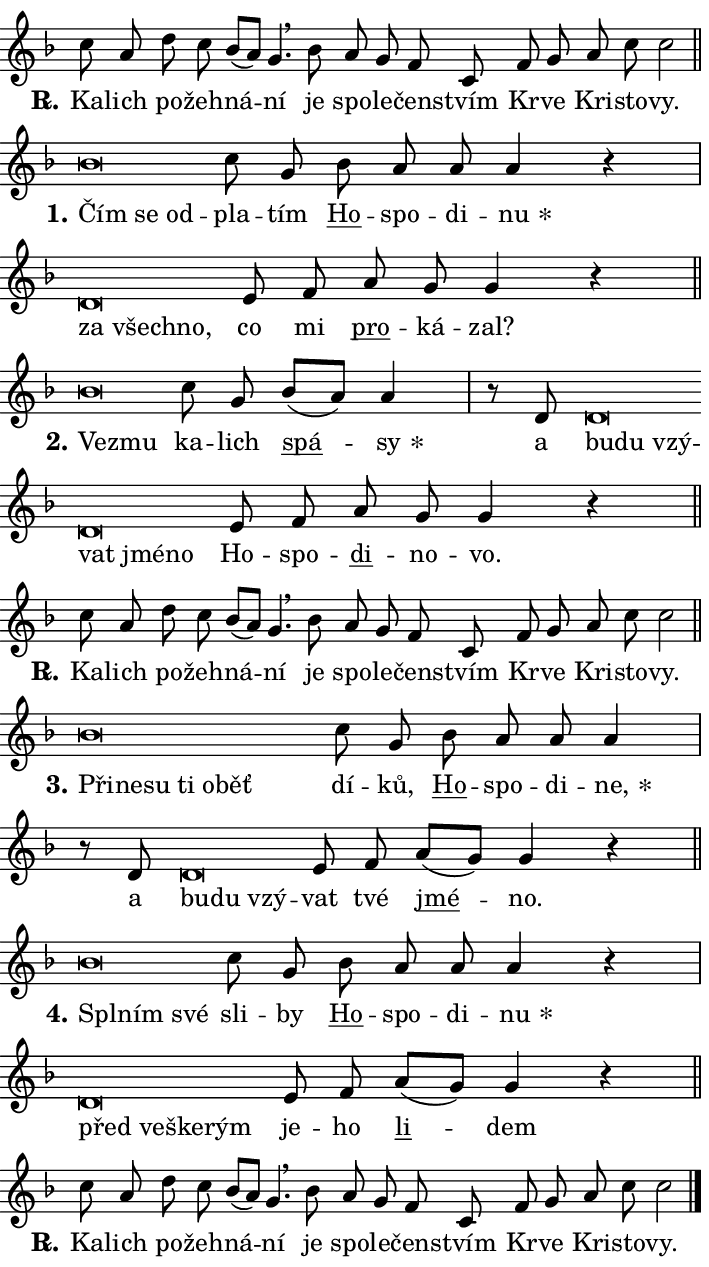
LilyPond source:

\version "2.24.0"
\header { tagline = "" }
\paper {
  indent = 0\cm
  top-margin = 0\cm
  right-margin = 0.13\cm % to fit lyric hyphens
  bottom-margin = 0\cm
  left-margin = 0\cm
  paper-width = 12\cm
  page-breaking = #ly:one-page-breaking
  system-system-spacing.basic-distance = #11
  score-system-spacing.basic-distance = #11
  ragged-last = ##f
}


%% Author: Thomas Morley
%% https://lists.gnu.org/archive/html/lilypond-user/2020-05/msg00002.html
#(define (line-position grob)
"Returns position of @var[grob} in current system:
   @code{'start}, if at first time-step
   @code{'end}, if at last time-step
   @code{'middle} otherwise
"
  (let* ((col (ly:item-get-column grob))
         (ln (ly:grob-object col 'left-neighbor))
         (rn (ly:grob-object col 'right-neighbor))
         (col-to-check-left (if (ly:grob? ln) ln col))
         (col-to-check-right (if (ly:grob? rn) rn col))
         (break-dir-left
           (and
             (ly:grob-property col-to-check-left 'non-musical #f)
             (ly:item-break-dir col-to-check-left)))
         (break-dir-right
           (and
             (ly:grob-property col-to-check-right 'non-musical #f)
             (ly:item-break-dir col-to-check-right))))
        (cond ((eqv? 1 break-dir-left) 'start)
              ((eqv? -1 break-dir-right) 'end)
              (else 'middle))))

#(define (tranparent-at-line-position vctor)
  (lambda (grob)
  "Relying on @code{line-position} select the relevant enry from @var{vctor}.
Used to determine transparency,"
    (case (line-position grob)
      ((end) (not (vector-ref vctor 0)))
      ((middle) (not (vector-ref vctor 1)))
      ((start) (not (vector-ref vctor 2))))))

noteHeadBreakVisibility =
#(define-music-function (break-visibility)(vector?)
"Makes @code{NoteHead}s transparent relying on @var{break-visibility}"
#{
  \override NoteHead.transparent =
    #(tranparent-at-line-position break-visibility)
#})

#(define delete-ledgers-for-transparent-note-heads
  (lambda (grob)
    "Reads whether a @code{NoteHead} is transparent.
If so this @code{NoteHead} is removed from @code{'note-heads} from
@var{grob}, which is supposed to be @code{LedgerLineSpanner}.
As a result ledgers are not printed for this @code{NoteHead}"
    (let* ((nhds-array (ly:grob-object grob 'note-heads))
           (nhds-list
             (if (ly:grob-array? nhds-array)
                 (ly:grob-array->list nhds-array)
                 '()))
           ;; Relies on the transparent-property being done before
           ;; Staff.LedgerLineSpanner.after-line-breaking is executed.
           ;; This is fragile ...
           (to-keep
             (remove
               (lambda (nhd)
                 (ly:grob-property nhd 'transparent #f))
               nhds-list)))
      ;; TODO find a better method to iterate over grob-arrays, similiar
      ;; to filter/remove etc for lists
      ;; For now rebuilt from scratch
      (set! (ly:grob-object grob 'note-heads)  '())
      (for-each
        (lambda (nhd)
          (ly:pointer-group-interface::add-grob grob 'note-heads nhd))
        to-keep))))

squashNotes = {
  \override NoteHead.X-extent = #'(-0.2 . 0.2)
  \override NoteHead.Y-extent = #'(-0.75 . 0)
  \override NoteHead.stencil =
    #(lambda (grob)
       (let ((pos (ly:grob-property grob 'staff-position)))
         (begin
           (if (< pos -7) (display "ERROR: Lower brevis then expected\n") (display ""))
           (if (<= pos -6) ly:text-interface::print ly:note-head::print))))
}
unSquashNotes = {
  \revert NoteHead.X-extent
  \revert NoteHead.Y-extent
  \revert NoteHead.stencil
}

hideNotes = \noteHeadBreakVisibility #begin-of-line-visible
unHideNotes = \noteHeadBreakVisibility #all-visible

% work-around for resetting accidentals
% https://lilypond.org/doc/v2.23/Documentation/notation/displaying-rhythms#unmetered-music
cadenzaMeasure = {
  \cadenzaOff
  \partial 1024 s1024
  \cadenzaOn
}

#(define-markup-command (accent layout props text) (markup?)
  "Underline accented syllable"
  (interpret-markup layout props
    #{\markup \override #'(offset . 4.3) \underline { #text }#}))

responsum = \markup \concat {
  "R" \hspace #-1.05 \path #0.1 #'((moveto 0 0.07) (lineto 0.9 0.8)) \hspace #0.05 "."
}

spaceSize = #0.6828661417322834 % exact space size for TeX Gyre Schola

\layout {
  \context {
    \Staff
    \remove "Time_signature_engraver"
    \override LedgerLineSpanner.after-line-breaking = #delete-ledgers-for-transparent-note-heads
  }
  \context {
    \Lyrics {
      \override LyricSpace.minimum-distance = \spaceSize
      \override LyricText.font-name = #"TeX Gyre Schola"
      \override LyricText.font-size = 1
      \override StanzaNumber.font-name = #"TeX Gyre Schola Bold"
      \override StanzaNumber.font-size = 1
    }
  }
  \context {
    \Score 
    \override NoteHead.text =
      #(lambda (grob) 
        (let ((pos (ly:grob-property grob 'staff-position)))
          #{\markup {
            \combine
              \halign #-0.55 \raise #(if (= pos -6) 0 0.5) \override #'(thickness . 2) \draw-line #'(3.2 . 0)
              \musicglyph "noteheads.sM1"
          }#}))
  }
}

% magnetic-lyrics.ily
%
%   written by
%     Jean Abou Samra <jean@abou-samra.fr>
%     Werner Lemberg <wl@gnu.org>
%
%   adapted by
%     Jiri Hon <jiri.hon@gmail.com>
%
% Version 2022-Apr-15

% https://www.mail-archive.com/lilypond-user@gnu.org/msg149350.html

#(define (Left_hyphen_pointer_engraver context)
   "Collect syllable-hyphen-syllable occurrences in lyrics and store
them in properties.  This engraver only looks to the left.  For
example, if the lyrics input is @code{foo -- bar}, it does the
following.

@itemize @bullet
@item
Set the @code{text} property of the @code{LyricHyphen} grob between
@q{foo} and @q{bar} to @code{foo}.

@item
Set the @code{left-hyphen} property of the @code{LyricText} grob with
text @q{foo} to the @code{LyricHyphen} grob between @q{foo} and
@q{bar}.
@end itemize

Use this auxiliary engraver in combination with the
@code{lyric-@/text::@/apply-@/magnetic-@/offset!} hook."
   (let ((hyphen #f)
         (text #f))
     (make-engraver
      (acknowledgers
       ((lyric-syllable-interface engraver grob source-engraver)
        (set! text grob)))
      (end-acknowledgers
       ((lyric-hyphen-interface engraver grob source-engraver)
        ;(when (not (grob::has-interface grob 'lyric-space-interface))
          (set! hyphen grob)));)
      ((stop-translation-timestep engraver)
       (when (and text hyphen)
         (ly:grob-set-object! text 'left-hyphen hyphen))
       (set! text #f)
       (set! hyphen #f)))))

#(define (lyric-text::apply-magnetic-offset! grob)
   "If the space between two syllables is less than the value in
property @code{LyricText@/.details@/.squash-threshold}, move the right
syllable to the left so that it gets concatenated with the left
syllable.

Use this function as a hook for
@code{LyricText@/.after-@/line-@/breaking} if the
@code{Left_@/hyphen_@/pointer_@/engraver} is active."
   (let ((hyphen (ly:grob-object grob 'left-hyphen #f)))
     (when hyphen
       (let ((left-text (ly:spanner-bound hyphen LEFT)))
         (when (grob::has-interface left-text 'lyric-syllable-interface)
           (let* ((common (ly:grob-common-refpoint grob left-text X))
                  (this-x-ext (ly:grob-extent grob common X))
                  (left-x-ext
                   (begin
                     ;; Trigger magnetism for left-text.
                     (ly:grob-property left-text 'after-line-breaking)
                     (ly:grob-extent left-text common X)))
                  ;; `delta` is the gap width between two syllables.
                  (delta (- (interval-start this-x-ext)
                            (interval-end left-x-ext)))
                  (details (ly:grob-property grob 'details))
                  (threshold (assoc-get 'squash-threshold details 0.2)))
             (when (< delta threshold)
               (let* (;; We have to manipulate the input text so that
                      ;; ligatures crossing syllable boundaries are not
                      ;; disabled.  For languages based on the Latin
                      ;; script this is essentially a beautification.
                      ;; However, for non-Western scripts it can be a
                      ;; necessity.
                      (lt (ly:grob-property left-text 'text))
                      (rt (ly:grob-property grob 'text))
                      (is-space (grob::has-interface hyphen 'lyric-space-interface))
                      (space (if is-space " " ""))
                      (extra-delta (if is-space spaceSize 0))
                      ;; Append new syllable.
                      (ltrt-space (if (and (string? lt) (string? rt))
                                (string-append lt space rt)
                                (make-concat-markup (list lt space rt))))
                      ;; Right-align `ltrt` to the right side.
                      (ltrt-space-markup (grob-interpret-markup
                               grob
                               (make-translate-markup
                                (cons (interval-length this-x-ext) 0)
                                (make-right-align-markup ltrt-space)))))
                 (begin
                   ;; Don't print `left-text`.
                   (ly:grob-set-property! left-text 'stencil #f)
                   ;; Set text and stencil (which holds all collected
                   ;; syllables so far) and shift it to the left.
                   (ly:grob-set-property! grob 'text ltrt-space)
                   (ly:grob-set-property! grob 'stencil ltrt-space-markup)
                   (ly:grob-translate-axis! grob (- (- delta extra-delta)) X))))))))))


#(define (lyric-hyphen::displace-bounds-first grob)
   ;; Make very sure this callback isn't triggered too early.
   (let ((left (ly:spanner-bound grob LEFT))
         (right (ly:spanner-bound grob RIGHT)))
     (ly:grob-property left 'after-line-breaking)
     (ly:grob-property right 'after-line-breaking)
     (ly:lyric-hyphen::print grob)))

squashThreshold = #0.4

\layout {
  \context {
    \Lyrics
    \consists #Left_hyphen_pointer_engraver
    \override LyricText.after-line-breaking =
      #lyric-text::apply-magnetic-offset!
    \override LyricHyphen.stencil = #lyric-hyphen::displace-bounds-first
    \override LyricText.details.squash-threshold = \squashThreshold
    \override LyricHyphen.minimum-distance = 0
    \override LyricHyphen.minimum-length = \squashThreshold
  }
}

squashText = \override LyricText.details.squash-threshold = 9999
unSquashText = \override LyricText.details.squash-threshold = \squashThreshold

leftText = \override LyricText.self-alignment-X = #LEFT
unLeftText = \revert LyricText.self-alignment-X

starOffset = #(lambda (grob) 
                (let ((x_offset (ly:self-alignment-interface::aligned-on-x-parent grob)))
                  (if (= x_offset 0) 0 (+ x_offset 1.2))))

star = #(define-music-function (syllable)(string?)
"Append star separator at the end of a syllable"
#{
  \once \override LyricText.X-offset = #starOffset
  \lyricmode { \markup {
    #syllable
    \override #'((font-name . "TeX Gyre Schola Bold")) \hspace #0.2 \lower #0.65 \larger "*"
  } }
#})

starAccent = #(define-music-function (syllable)(string?)
"Append star separator at the end of a syllable and make accent"
#{
  \once \override LyricText.X-offset = #starOffset
  \lyricmode { \markup {
    \accent #syllable
    \override #'((font-name . "TeX Gyre Schola Bold")) \hspace #0.2 \lower #0.65 \larger "*"
  } }
#})

breath = #(define-music-function (syllable)(string?)
"Append breathing indicator at the end of a syllable"
#{
  \lyricmode { \markup { #syllable "+" } }
#})

optionalBreath = #(define-music-function (syllable)(string?)
"Append optional breathing indicator at the end of a syllable"
#{
  \lyricmode { \markup { #syllable "(+)" } }
#})


\score {
    <<
        \new Voice = "melody" { \cadenzaOn \key f \major \relative { c''8 a d c bes[( a)] g4. \breathe \bar "" bes8 a g \bar "" f c \bar "" f g \bar "" a c c2 \cadenzaMeasure \bar "||" \break } }
        \new Lyrics \lyricsto "melody" { \lyricmode { \set stanza = \responsum
Ka -- lich po -- žeh -- ná -- ní je spo -- le -- čen -- stvím Kr -- ve Kri -- sto -- vy. } }
    >>
    \layout {}
}

\score {
    <<
        \new Voice = "melody" { \cadenzaOn \key f \major \relative { \squashNotes bes'\breve*1/16 \hideNotes \breve*1/16 \breve*1/16 \bar "" \unHideNotes \unSquashNotes c8 g \bar "" bes a a a4 r \cadenzaMeasure \bar "|" \squashNotes d,\breve*1/16 \hideNotes \breve*1/16 \breve*1/16 \bar "" \unHideNotes \unSquashNotes e8 f \bar "" a g g4 r \cadenzaMeasure \bar "||" \break } }
        \new Lyrics \lyricsto "melody" { \lyricmode { \set stanza = "1."
\leftText Čím \squashText se od -- \unLeftText \unSquashText pla -- tím \markup \accent Ho -- spo -- di -- \star nu \leftText za \squashText všech -- no, \unLeftText \unSquashText co mi \markup \accent pro -- ká -- zal? } }
    >>
    \layout {}
}

\score {
    <<
        \new Voice = "melody" { \cadenzaOn \key f \major \relative { \squashNotes bes'\breve*1/16 \hideNotes \breve*1/16 \bar "" \unHideNotes \unSquashNotes c8 g \bar "" bes[( a)] a4 \cadenzaMeasure \bar "|" r8 d,8 \squashNotes d\breve*1/16 \hideNotes \breve*1/16 \bar "" \breve*1/16 \bar "" \breve*1/16 \bar "" \breve*1/16 \breve*1/16 \bar "" \unHideNotes \unSquashNotes e8 f \bar "" a g g4 r \cadenzaMeasure \bar "||" \break } }
        \new Lyrics \lyricsto "melody" { \lyricmode { \set stanza = "2."
\leftText Ve -- \squashText zmu \unLeftText \unSquashText ka -- lich \markup \accent spá -- \star sy a \leftText bu -- \squashText du vzý -- vat jmé -- no \unLeftText \unSquashText Ho -- spo -- \markup \accent di -- no -- vo. } }
    >>
    \layout {}
}

\score {
    <<
        \new Voice = "melody" { \cadenzaOn \key f \major \relative { c''8 a d c bes[( a)] g4. \breathe \bar "" bes8 a g \bar "" f c \bar "" f g \bar "" a c c2 \cadenzaMeasure \bar "||" \break } }
        \new Lyrics \lyricsto "melody" { \lyricmode { \set stanza = \responsum
Ka -- lich po -- žeh -- ná -- ní je spo -- le -- čen -- stvím Kr -- ve Kri -- sto -- vy. } }
    >>
    \layout {}
}

\score {
    <<
        \new Voice = "melody" { \cadenzaOn \key f \major \relative { \squashNotes bes'\breve*1/16 \hideNotes \breve*1/16 \bar "" \breve*1/16 \bar "" \breve*1/16 \bar "" \breve*1/16 \breve*1/16 \bar "" \unHideNotes \unSquashNotes c8 g \bar "" bes a a a4 \cadenzaMeasure \bar "|" r8 d,8 \squashNotes d\breve*1/16 \hideNotes \breve*1/16 \breve*1/16 \bar "" \unHideNotes \unSquashNotes e8 f \bar "" a[( g)] g4 r \cadenzaMeasure \bar "||" \break } }
        \new Lyrics \lyricsto "melody" { \lyricmode { \set stanza = "3."
\leftText Při -- \squashText ne -- su ti o -- běť \unLeftText \unSquashText dí -- ků, \markup \accent Ho -- spo -- di -- \star ne, a \leftText bu -- \squashText du vzý -- \unLeftText \unSquashText vat tvé \markup \accent jmé -- no. } }
    >>
    \layout {}
}

\score {
    <<
        \new Voice = "melody" { \cadenzaOn \key f \major \relative { \squashNotes bes'\breve*1/16 \hideNotes \breve*1/16 \breve*1/16 \bar "" \unHideNotes \unSquashNotes c8 g \bar "" bes a a a4 r \cadenzaMeasure \bar "|" \squashNotes d,\breve*1/16 \hideNotes \breve*1/16 \bar "" \breve*1/16 \breve*1/16 \bar "" \unHideNotes \unSquashNotes e8 f \bar "" a[( g)] g4 r \cadenzaMeasure \bar "||" \break } }
        \new Lyrics \lyricsto "melody" { \lyricmode { \set stanza = "4."
\leftText Spl -- \squashText ním své \unLeftText \unSquashText sli -- by \markup \accent Ho -- spo -- di -- \star nu \leftText před \squashText ve -- ške -- rým \unLeftText \unSquashText je -- ho \markup \accent li -- dem } }
    >>
    \layout {}
}

\score {
    <<
        \new Voice = "melody" { \cadenzaOn \key f \major \relative { c''8 a d c bes[( a)] g4. \breathe \bar "" bes8 a g \bar "" f c \bar "" f g \bar "" a c c2 \cadenzaMeasure \bar "||" \break } \bar "|." }
        \new Lyrics \lyricsto "melody" { \lyricmode { \set stanza = \responsum
Ka -- lich po -- žeh -- ná -- ní je spo -- le -- čen -- stvím Kr -- ve Kri -- sto -- vy. } }
    >>
    \layout {}
}
